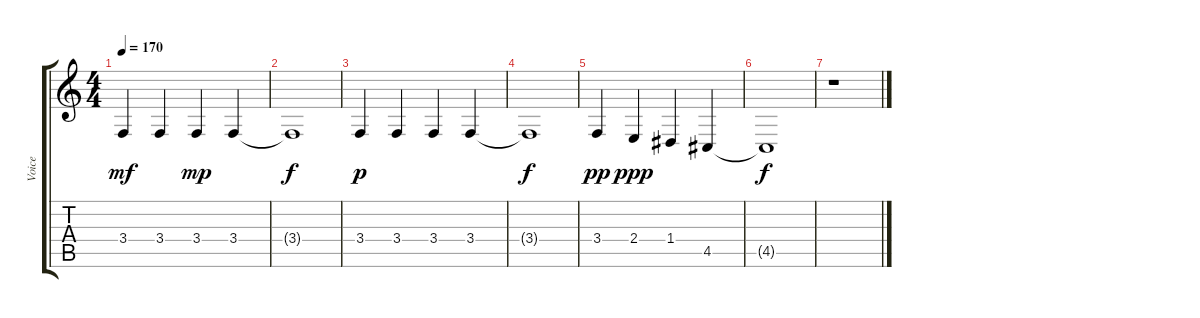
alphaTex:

\track ("Voice" "Voice") {instrument pad6metallic}
\staff {score tabs}
\tuning (E4 B3 G3 D3 A2 D2) {hide}
\ts (4 4)
\tempo 170
\clef g2
\ks c
3.4.4{dy mf} 3.4.4 3.4.4{dy mp} 3.4.4 |
3.4{t}.1{dy f} |
3.4.4{dy p} 3.4.4 3.4.4 3.4.4 |
3.4{t}.1{dy f} |
3.4.4{dy pp} 2.4.4{dy ppp} 1.4.4 4.5.4 |
4.5{t}.1{dy f} |
r.1
